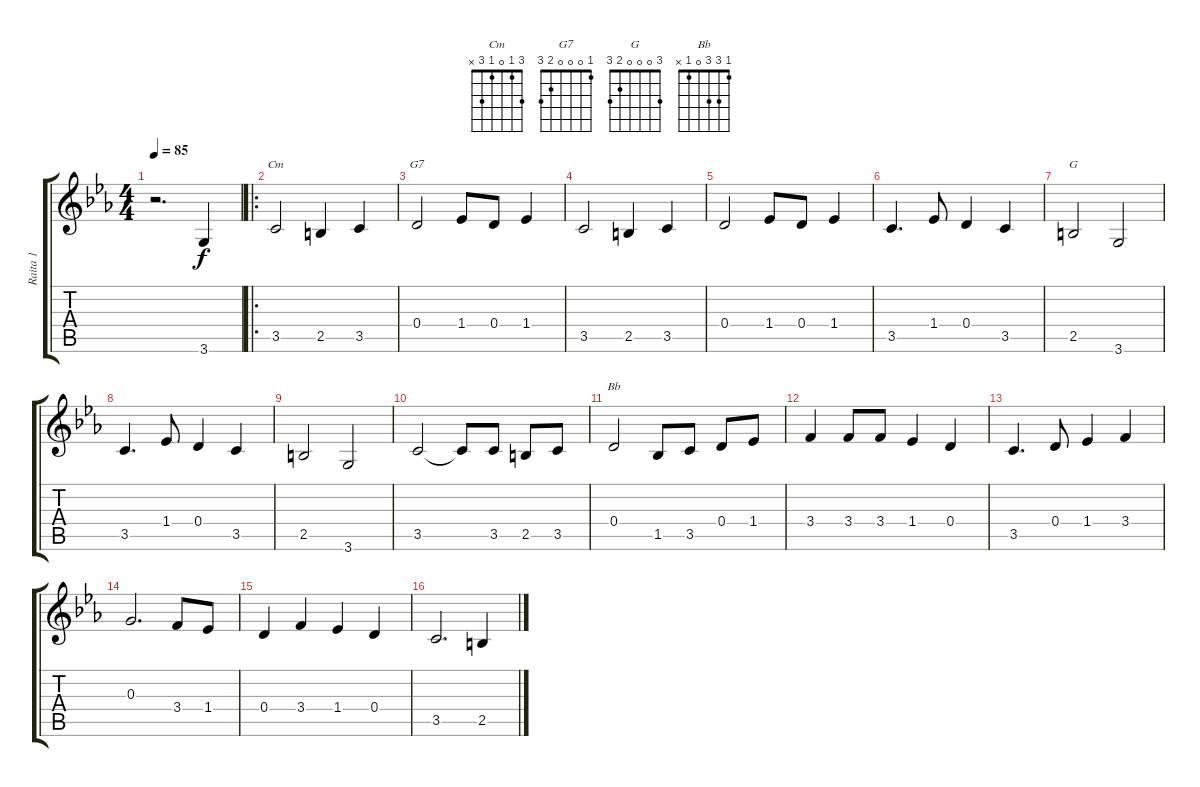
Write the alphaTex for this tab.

\track ("Raita 1" "Raita 1") {instrument acousticguitarnylon}
\staff {score tabs}
\tuning (E4 B3 G3 D3 A2 E2) {hide}
\chord ("Cm" 3 1 0 1 3 x)
\chord ("G7" 1 0 0 0 2 3)
\chord ("G" 3 0 0 0 2 3)
\chord ("Bb" 1 3 3 0 1 x)
\ts (4 4)
\tempo 85
\clef g2
\ks cminor
r.2{d dy f instrument acousticguitarnylon} 3.6.4 |
\ro
3.5.2{ch "Cm"} 2.5.4 3.5.4 |
0.4.2{ch "G7"} 1.4.8 0.4.8 1.4.4 |
3.5.2 2.5.4 3.5.4 |
0.4.2 1.4.8 0.4.8 1.4.4 |
3.5.4{d} 1.4.8 0.4.4 3.5.4 |
2.5.2{ch "G"} 3.6.2 |
3.5.4{d} 1.4.8 0.4.4 3.5.4 |
2.5.2 3.6.2 |
3.5.2 3.5{t}.8 3.5.8 2.5.8 3.5.8 |
0.4.2{ch "Bb"} 1.5.8 3.5.8 0.4.8 1.4.8 |
3.4.4 3.4.8 3.4.8 1.4.4 0.4.4 |
3.5.4{d} 0.4.8 1.4.4 3.4.4 |
0.3.2{d} 3.4.8 1.4.8 |
0.4.4 3.4.4 1.4.4 0.4.4 |
3.5.2{d} 2.5.4
